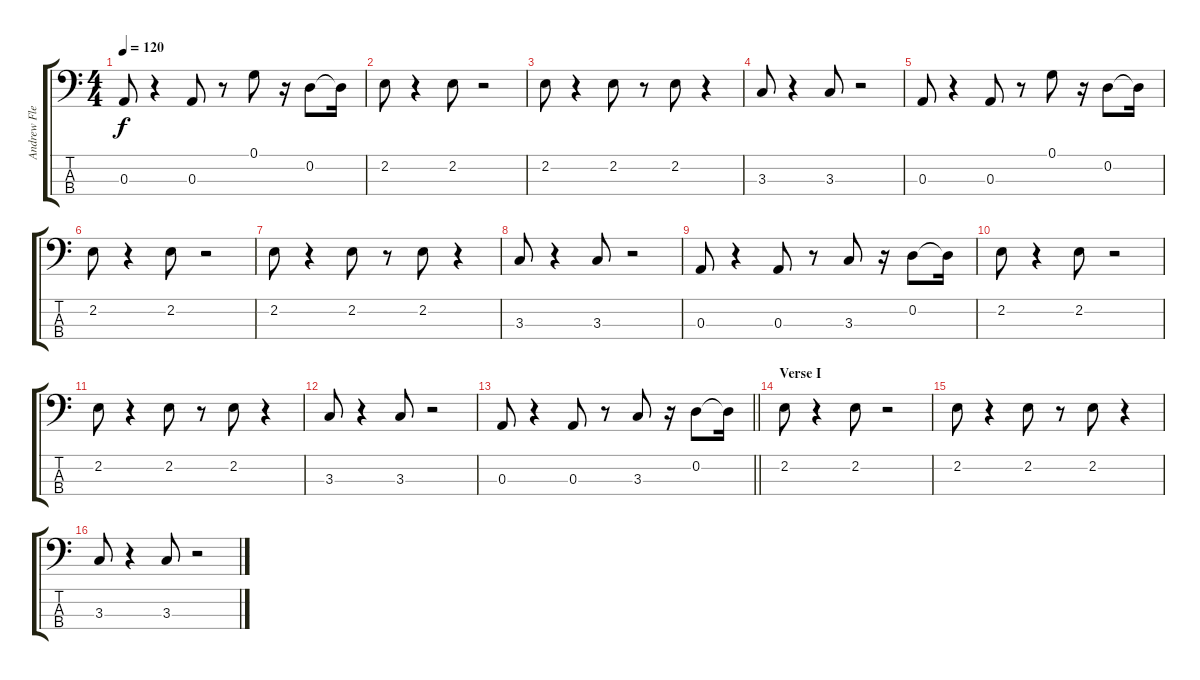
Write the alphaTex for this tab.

\track ("Andrew Fletcher - Synth Bass" "Andrew Fle") {instrument synthbass1}
\staff {score tabs}
\tuning (G2 D2 A1 E1) {hide}
\ts (4 4)
\tempo 120
\clef f4
\ks c
0.3.8{dy f} r.4 0.3.8 r.8 0.1.8 r.16 0.2.8 0.2{t}.16 |
2.2.8 r.4 2.2.8 r.2 |
2.2.8 r.4 2.2.8 r.8 2.2.8 r.4 |
3.3.8 r.4 3.3.8 r.2 |
0.3.8 r.4 0.3.8 r.8 0.1.8 r.16 0.2.8 0.2{t}.16 |
2.2.8 r.4 2.2.8 r.2 |
2.2.8 r.4 2.2.8 r.8 2.2.8 r.4 |
3.3.8 r.4 3.3.8 r.2 |
0.3.8 r.4 0.3.8 r.8 3.3.8 r.16 0.2.8 0.2{t}.16 |
2.2.8 r.4 2.2.8 r.2 |
2.2.8 r.4 2.2.8 r.8 2.2.8 r.4 |
3.3.8 r.4 3.3.8 r.2 |
\barLineRight lightlight
0.3.8 r.4 0.3.8 r.8 3.3.8 r.16 0.2.8 0.2{t}.16 |
\section ("" "Verse I")
2.2.8 r.4 2.2.8 r.2 |
2.2.8 r.4 2.2.8 r.8 2.2.8 r.4 |
3.3.8 r.4 3.3.8 r.2
